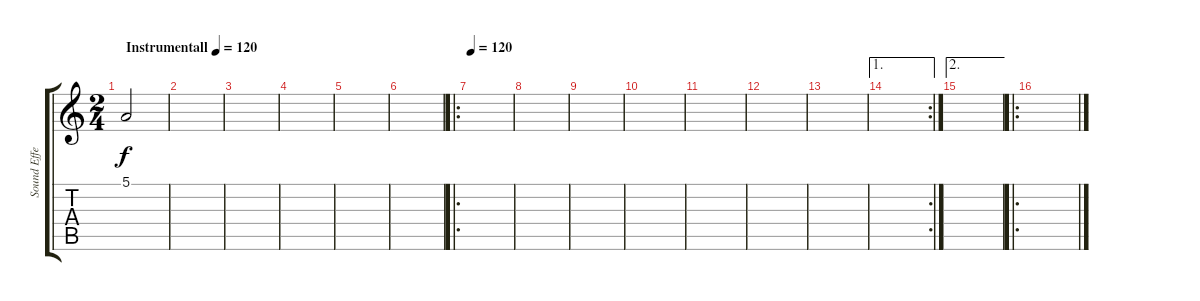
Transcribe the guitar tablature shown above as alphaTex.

\track ("Sound Effetks" "Sound Effe") {instrument seashore}
\staff {score tabs}
\tuning (E4 B3 G3 D3 A2 E2) {hide}
\ts (2 4)
\tempo (120 "Instrumentall")
\clef g2
\ks aminor
5.1.2{dy f volume 13 balance 8 instrument reversecymbal} |
|
|
|
|
|
\ro
\tempo 120
|
|
|
|
|
|
|
\ae 1
\rc 2
|
\ae 2
|
\ro
